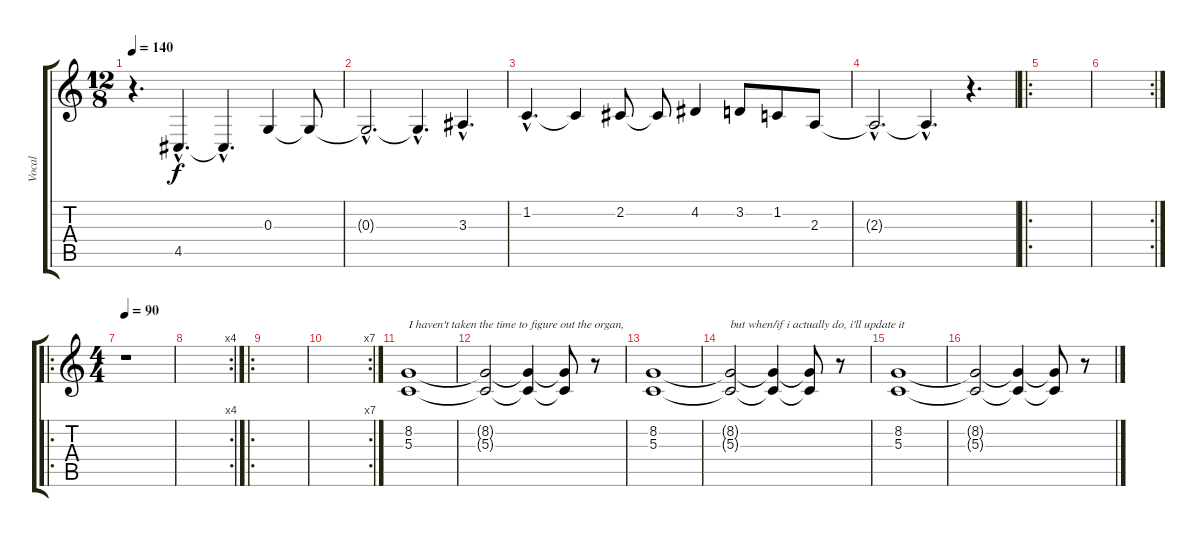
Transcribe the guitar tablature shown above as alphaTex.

\track ("Vocal" "Vocal") {instrument voiceoohs}
\staff {score tabs}
\tuning (E4 B3 G3 D3 A2 E2) {hide}
\ts (12 8)
\tempo 140
\clef g2
\ks c
r.4{d dy f} 4.5{hac}.4{d} 4.5{hac t}.4{d} 0.3.4 0.3{t}.8 |
0.3{hac t}.2{d} 0.3{hac t}.4{d} 3.3{hac}.4{d} |
1.2{hac}.4{d} 1.2{t}.4 2.2.8 2.2{t}.8 4.2.4 3.2.8 1.2.8 2.3.8 |
2.3{hac t}.2{d} 2.3{hac t}.4{d} r.4{d} |
\ro
|
\rc 2
|
\ro
\ts (4 4)
\tempo 90
r.1 |
\rc 4
|
\ro
|
\rc 7
|
(8.2 5.3).1{txt "I haven't taken the time to figure out the organ," volume 6 instrument churchorgan} |
(8.2{t} 5.3{t}).2{volume 14} (8.2{t} 5.3{t}).4 (8.2{t} 5.3{t}).8 r.8 |
(8.2 5.3).1 |
(8.2{t} 5.3{t}).2{txt "but when/if i actually do, i'll update it"} (8.2{t} 5.3{t}).4 (8.2{t} 5.3{t}).8 r.8 |
(8.2 5.3).1 |
(8.2{t} 5.3{t}).2 (8.2{t} 5.3{t}).4 (8.2{t} 5.3{t}).8 r.8
